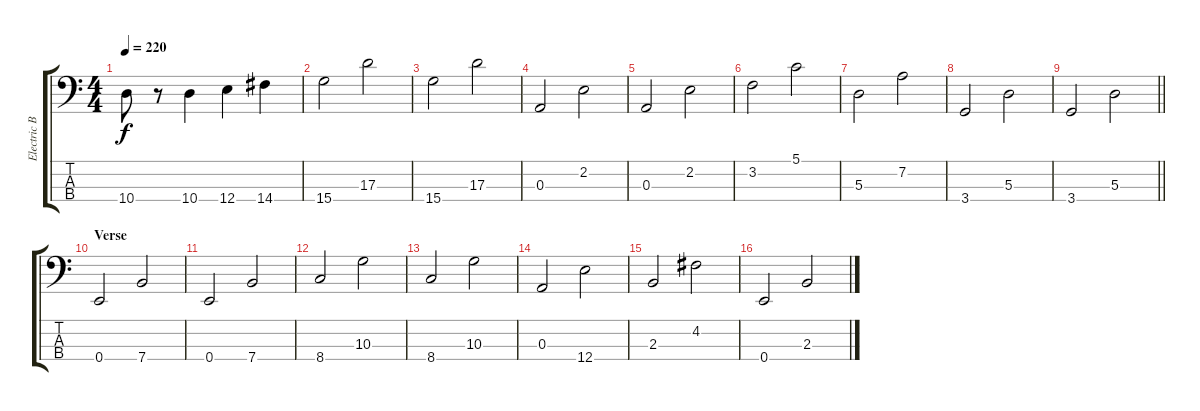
\track ("Electric Bass (Finger)    " "Electric B") {instrument electricbassfinger}
\staff {score tabs}
\tuning (G2 D2 A1 E1) {hide}
\ts (4 4)
\tempo 220
\clef f4
\ks c
10.4.8{dy f} r.8 10.4.4 12.4.4 14.4.4 |
15.4.2 17.3.2 |
15.4.2 17.3.2 |
0.3.2 2.2.2 |
0.3.2 2.2.2 |
3.2.2 5.1.2 |
5.3.2 7.2.2 |
3.4.2 5.3.2 |
\barLineRight lightlight
3.4.2 5.3.2 |
\section ("" "Verse")
0.4.2 7.4.2 |
0.4.2 7.4.2 |
8.4.2 10.3.2 |
8.4.2 10.3.2 |
0.3.2 12.4.2 |
2.3.2 4.2.2 |
0.4.2 2.3.2
